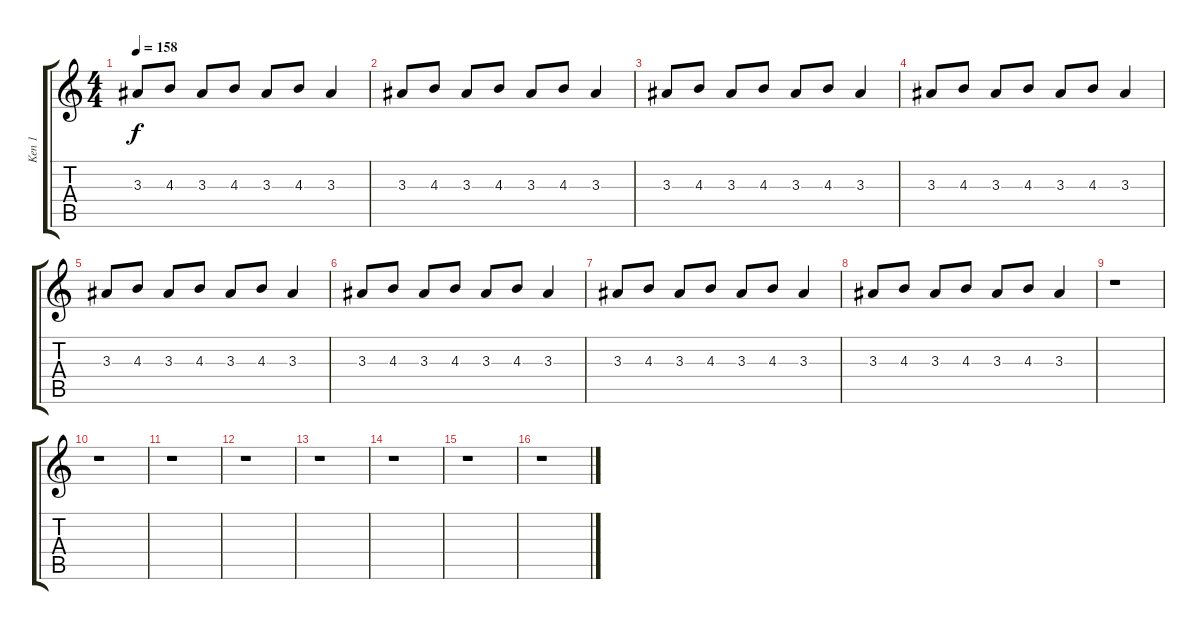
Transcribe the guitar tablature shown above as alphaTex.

\track ("Ken 1" "Ken 1") {instrument distortionguitar}
\staff {score tabs}
\tuning (E4 B3 G3 D3 A2 E2) {hide}
\ts (4 4)
\tempo 158
\clef g2
\ks c
3.3.8{dy f} 4.3.8 3.3.8 4.3.8 3.3.8 4.3.8 3.3.4 |
3.3.8 4.3.8 3.3.8 4.3.8 3.3.8 4.3.8 3.3.4 |
3.3.8 4.3.8 3.3.8 4.3.8 3.3.8 4.3.8 3.3.4 |
3.3.8 4.3.8 3.3.8 4.3.8 3.3.8 4.3.8 3.3.4 |
3.3.8 4.3.8 3.3.8 4.3.8 3.3.8 4.3.8 3.3.4 |
3.3.8 4.3.8 3.3.8 4.3.8 3.3.8 4.3.8 3.3.4 |
3.3.8 4.3.8 3.3.8 4.3.8 3.3.8 4.3.8 3.3.4 |
3.3.8 4.3.8 3.3.8 4.3.8 3.3.8 4.3.8 3.3.4 |
r.1 |
r.1 |
r.1 |
r.1 |
r.1 |
r.1 |
r.1 |
r.1
